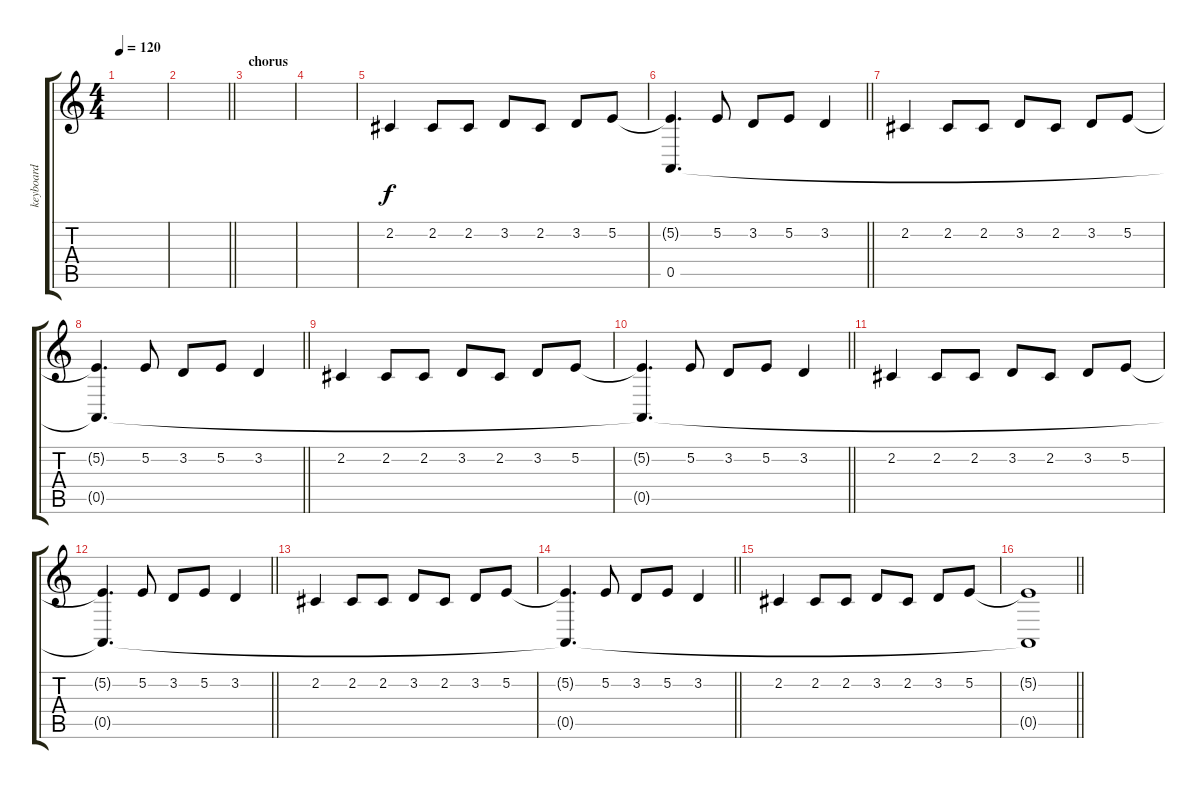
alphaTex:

\track ("keyboard" "keyboard") {instrument drawbarorgan}
\staff {score tabs}
\tuning (E4 B3 G3 D3 A2 E2) {hide}
\ts (4 4)
\tempo 120
\clef g2
\ks c
|
\barLineRight lightlight
|
\section ("" "chorus")
|
|
2.2.4 2.2.8 2.2.8 3.2.8 2.2.8 3.2.8 5.2.8 |
\barLineRight lightlight
(5.2{t} 0.5).4{d} 5.2.8 3.2.8 5.2.8 3.2.4 |
2.2.4 2.2.8 2.2.8 3.2.8 2.2.8 3.2.8 5.2.8 |
\barLineRight lightlight
(5.2{t} 0.5{t}).4{d} 5.2.8 3.2.8 5.2.8 3.2.4 |
2.2.4 2.2.8 2.2.8 3.2.8 2.2.8 3.2.8 5.2.8 |
\barLineRight lightlight
(5.2{t} 0.5{t}).4{d} 5.2.8 3.2.8 5.2.8 3.2.4 |
2.2.4 2.2.8 2.2.8 3.2.8 2.2.8 3.2.8 5.2.8 |
\barLineRight lightlight
(5.2{t} 0.5{t}).4{d} 5.2.8 3.2.8 5.2.8 3.2.4 |
2.2.4 2.2.8 2.2.8 3.2.8 2.2.8 3.2.8 5.2.8 |
\barLineRight lightlight
(5.2{t} 0.5{t}).4{d} 5.2.8 3.2.8 5.2.8 3.2.4 |
2.2.4 2.2.8 2.2.8 3.2.8 2.2.8 3.2.8 5.2.8 |
\barLineRight lightlight
(5.2{t} 0.5{t}).1
